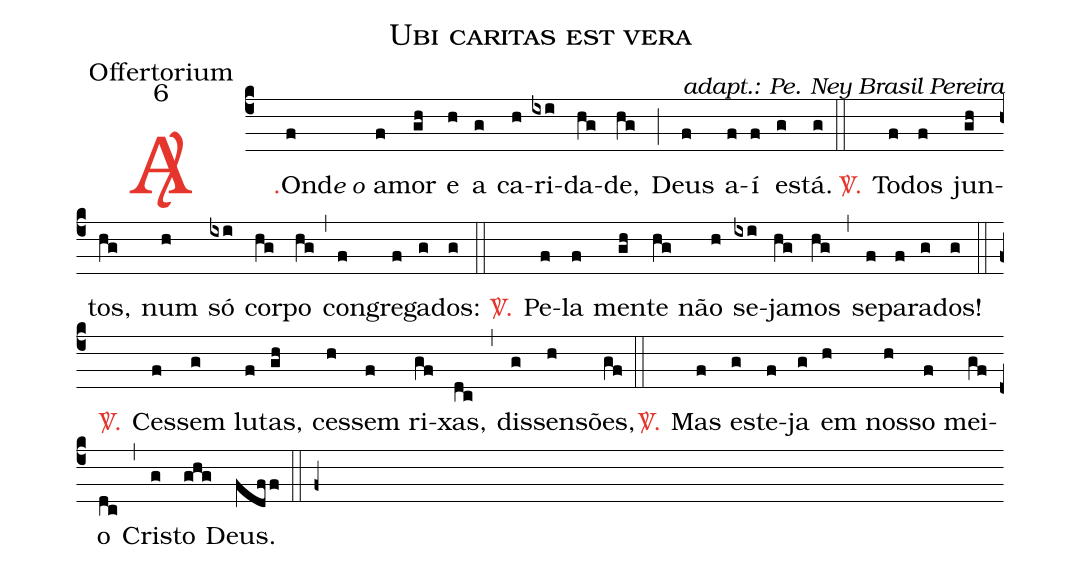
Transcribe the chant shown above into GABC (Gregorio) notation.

name: Ubi caritas est vera;
office-part: Offertorium;
mode: 6;
commentary: adapt.: Pe. Ney Brasil Pereira;
%%
(c4)

<nlba><c><sp>A/</sp>.</c>() On</nlba>(f)d<e>e o</e> a(f)mor(gh) e(h) a(g) ca(h)ri(ixi)da(hg)de,(hg) (;) Deus(f) a(f)í(f) es(g)tá.(g)

(::)

<c><sp>V/</sp>.</c>() To(f)dos(f) jun(gh)tos,(hg) num(h) só(ixi) cor(hg)po(hg) (,) con(f)gre(f)ga(g)dos:(g)

(::)

<c><sp>V/</sp>.</c>() Pe(f)la(f) men(gh)te(hg) não(h) se(ixi)ja(hg)mos(hg) (,) se(f)pa(f)ra(g)dos!(g)

(::)

<c><sp>V/</sp>.</c>() Ces(f)sem(g) lu(f)tas,(gh) ces(h)sem(f) ri(gf)xas,(dc) (,) dis(g)sen(h)sões,(gf)

(::)

<c><sp>V/</sp>.</c>() Mas(f) es(g)te(f)ja(g) em(h) nos(h)so(f) mei(gf)o(dc) (,) Cris(g)to(ghg) Deus.(fdff)

(::)

(f+)
